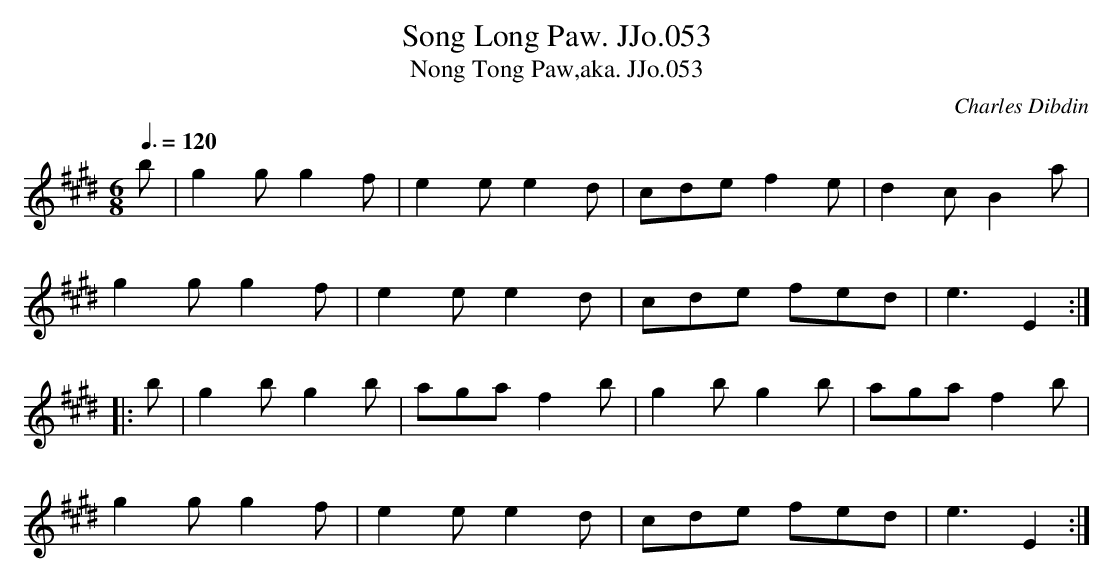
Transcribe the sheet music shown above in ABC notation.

X:1
T:Song Long Paw. JJo.053
T:Nong Tong Paw,aka. JJo.053
C:Charles Dibdin
M:6/8
L:1/8
Q:3/8=120
K:E
b|g2gg2f|e2ee2d|cdef2e|d2cB2a|
g2gg2f|e2ee2d|cde fed|e3E2:|
|:b|g2bg2b|agaf2b|g2bg2b|agaf2b|
g2gg2f|e2ee2d|cde fed|e3E2:|
